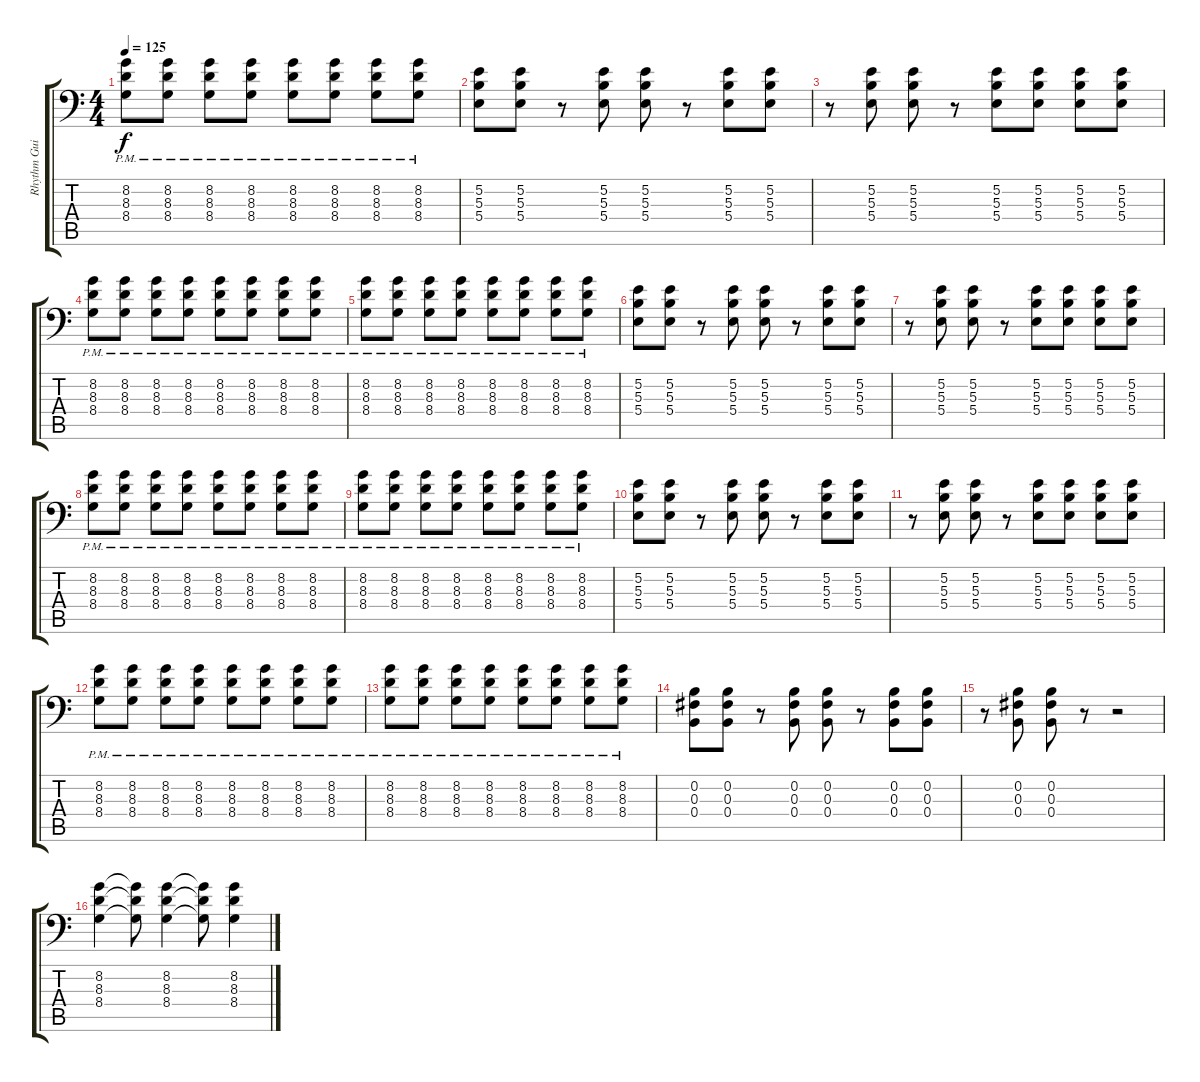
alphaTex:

\track ("Rhythm Guitar" "Rhythm Gui") {instrument distortionguitar}
\staff {score tabs}
\tuning (Eb3 B2 Gb2 B1 Gb1 B0) {hide}
\ts (4 4)
\tempo 125
\clef f4
\ks c
(8.2{pm} 8.3{pm} 8.4{pm}).8{dy f} (8.2{pm} 8.3{pm} 8.4{pm}).8 (8.2{pm} 8.3{pm} 8.4{pm}).8 (8.2{pm} 8.3{pm} 8.4{pm}).8 (8.2{pm} 8.3{pm} 8.4{pm}).8 (8.2{pm} 8.3{pm} 8.4{pm}).8 (8.2{pm} 8.3{pm} 8.4{pm}).8 (8.2{pm} 8.3{pm} 8.4{pm}).8 |
(5.2 5.3 5.4).8 (5.2 5.3 5.4).8 r.8 (5.2 5.3 5.4).8 (5.2 5.3 5.4).8 r.8 (5.2 5.3 5.4).8 (5.2 5.3 5.4).8 |
r.8 (5.2 5.3 5.4).8 (5.2 5.3 5.4).8 r.8 (5.2 5.3 5.4).8 (5.2 5.3 5.4).8 (5.2 5.3 5.4).8 (5.2 5.3 5.4).8 |
(8.2{pm} 8.3{pm} 8.4{pm}).8 (8.2{pm} 8.3{pm} 8.4{pm}).8 (8.2{pm} 8.3{pm} 8.4{pm}).8 (8.2{pm} 8.3{pm} 8.4{pm}).8 (8.2{pm} 8.3{pm} 8.4{pm}).8 (8.2{pm} 8.3{pm} 8.4{pm}).8 (8.2{pm} 8.3{pm} 8.4{pm}).8 (8.2{pm} 8.3{pm} 8.4{pm}).8 |
(8.2{pm} 8.3{pm} 8.4{pm}).8 (8.2{pm} 8.3{pm} 8.4{pm}).8 (8.2{pm} 8.3{pm} 8.4{pm}).8 (8.2{pm} 8.3{pm} 8.4{pm}).8 (8.2{pm} 8.3{pm} 8.4{pm}).8 (8.2{pm} 8.3{pm} 8.4{pm}).8 (8.2{pm} 8.3{pm} 8.4{pm}).8 (8.2{pm} 8.3{pm} 8.4{pm}).8 |
(5.2 5.3 5.4).8 (5.2 5.3 5.4).8 r.8 (5.2 5.3 5.4).8 (5.2 5.3 5.4).8 r.8 (5.2 5.3 5.4).8 (5.2 5.3 5.4).8 |
r.8 (5.2 5.3 5.4).8 (5.2 5.3 5.4).8 r.8 (5.2 5.3 5.4).8 (5.2 5.3 5.4).8 (5.2 5.3 5.4).8 (5.2 5.3 5.4).8 |
(8.2{pm} 8.3{pm} 8.4{pm}).8 (8.2{pm} 8.3{pm} 8.4{pm}).8 (8.2{pm} 8.3{pm} 8.4{pm}).8 (8.2{pm} 8.3{pm} 8.4{pm}).8 (8.2{pm} 8.3{pm} 8.4{pm}).8 (8.2{pm} 8.3{pm} 8.4{pm}).8 (8.2{pm} 8.3{pm} 8.4{pm}).8 (8.2{pm} 8.3{pm} 8.4{pm}).8 |
(8.2{pm} 8.3{pm} 8.4{pm}).8 (8.2{pm} 8.3{pm} 8.4{pm}).8 (8.2{pm} 8.3{pm} 8.4{pm}).8 (8.2{pm} 8.3{pm} 8.4{pm}).8 (8.2{pm} 8.3{pm} 8.4{pm}).8 (8.2{pm} 8.3{pm} 8.4{pm}).8 (8.2{pm} 8.3{pm} 8.4{pm}).8 (8.2{pm} 8.3{pm} 8.4{pm}).8 |
(5.2 5.3 5.4).8 (5.2 5.3 5.4).8 r.8 (5.2 5.3 5.4).8 (5.2 5.3 5.4).8 r.8 (5.2 5.3 5.4).8 (5.2 5.3 5.4).8 |
r.8 (5.2 5.3 5.4).8 (5.2 5.3 5.4).8 r.8 (5.2 5.3 5.4).8 (5.2 5.3 5.4).8 (5.2 5.3 5.4).8 (5.2 5.3 5.4).8 |
(8.2{pm} 8.3{pm} 8.4{pm}).8 (8.2{pm} 8.3{pm} 8.4{pm}).8 (8.2{pm} 8.3{pm} 8.4{pm}).8 (8.2{pm} 8.3{pm} 8.4{pm}).8 (8.2{pm} 8.3{pm} 8.4{pm}).8 (8.2{pm} 8.3{pm} 8.4{pm}).8 (8.2{pm} 8.3{pm} 8.4{pm}).8 (8.2{pm} 8.3{pm} 8.4{pm}).8 |
(8.2{pm} 8.3{pm} 8.4{pm}).8 (8.2{pm} 8.3{pm} 8.4{pm}).8 (8.2{pm} 8.3{pm} 8.4{pm}).8 (8.2{pm} 8.3{pm} 8.4{pm}).8 (8.2{pm} 8.3{pm} 8.4{pm}).8 (8.2{pm} 8.3{pm} 8.4{pm}).8 (8.2{pm} 8.3{pm} 8.4{pm}).8 (8.2{pm} 8.3{pm} 8.4{pm}).8 |
(0.2 0.3 0.4).8 (0.2 0.3 0.4).8 r.8 (0.2 0.3 0.4).8 (0.2 0.3 0.4).8 r.8 (0.2 0.3 0.4).8 (0.2 0.3 0.4).8 |
r.8 (0.2 0.3 0.4).8 (0.2 0.3 0.4).8 r.8 r.2 |
(8.2 8.3 8.4).4 (8.2{t} 8.3{t} 8.4{t}).8 (8.2 8.3 8.4).4 (8.2{t} 8.3{t} 8.4{t}).8 (8.2 8.3 8.4).4
